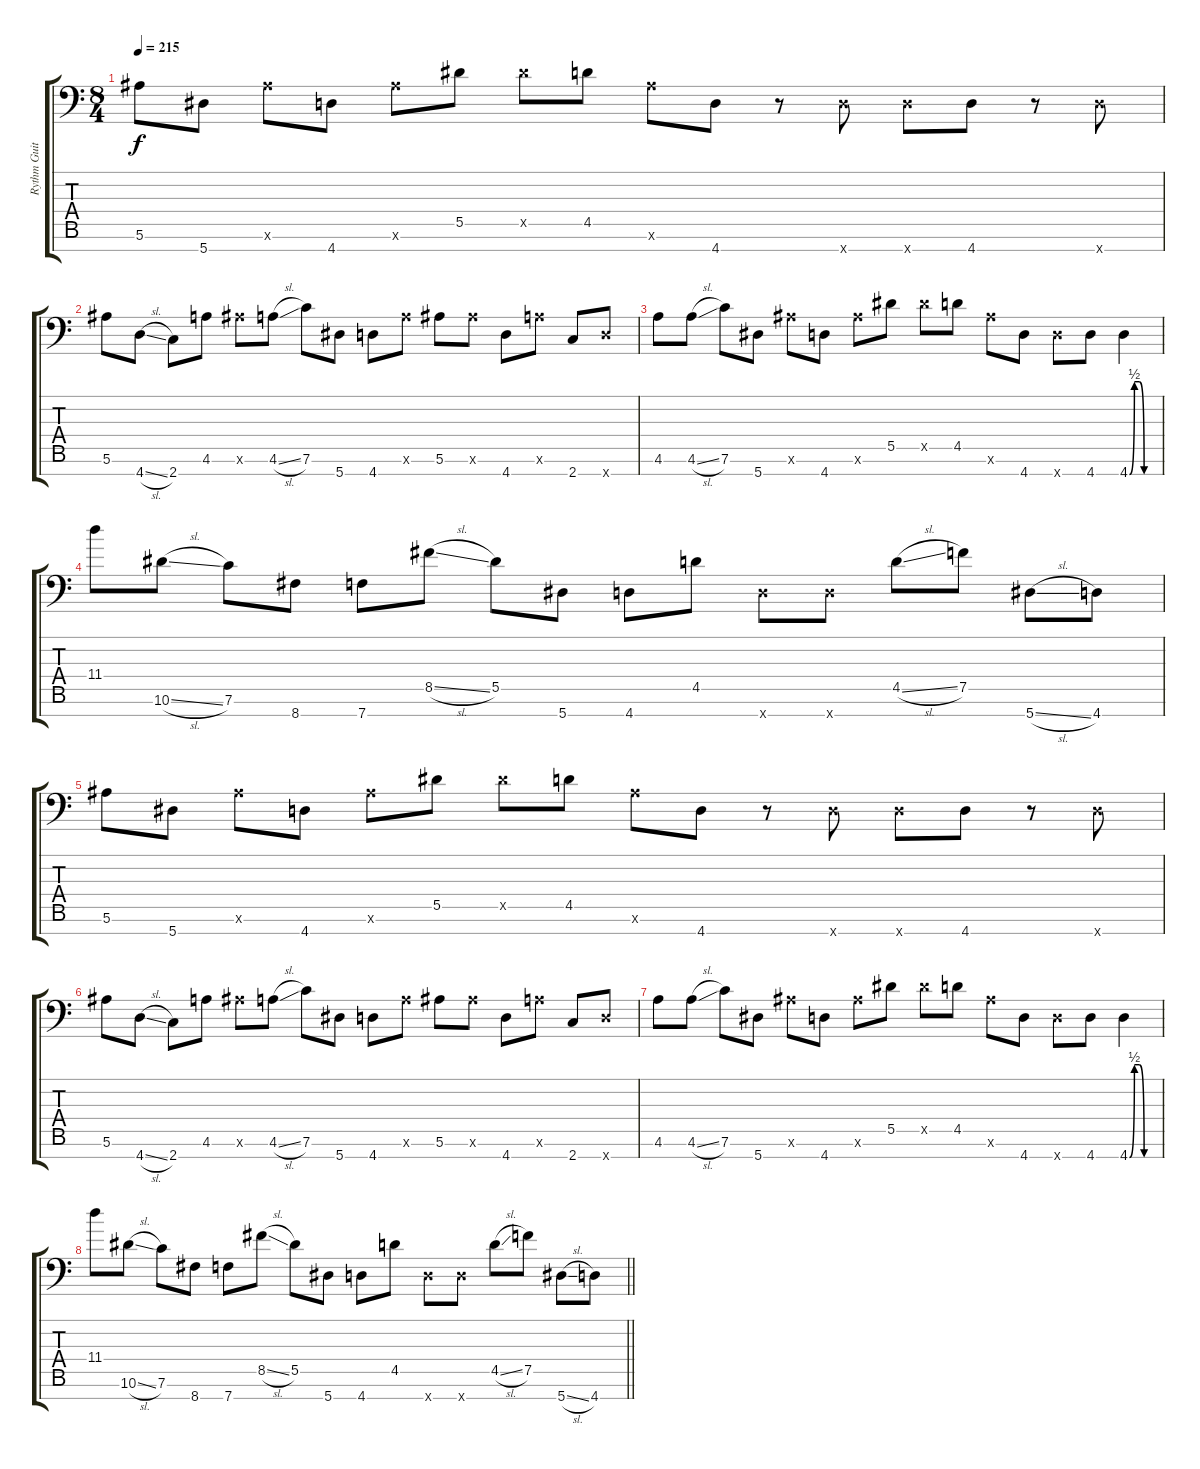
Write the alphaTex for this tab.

\track ("Rythm Guitar #2" "Rythm Guit") {instrument distortionguitar}
\staff {score tabs}
\tuning (Eb4 Bb3 F3 Eb3 Bb2 F2 Bb1) {hide}
\ts (8 4)
\section ("" "")
\tempo 215
\clef f4
\ks c
5.6.8{dy f} 5.7.8 5.6{x}.8 4.7.8 5.6{x}.8 5.5.8 5.5{x}.8 4.5.8 5.6{x}.8 4.7.8 r.8 4.7{x}.8 4.7{x}.8 4.7.8 r.8 4.7{x}.8 |
5.6.8 4.7{sl}.8 2.7.8 4.6.8 5.6{x}.8 4.6{sl}.8 7.6.8 5.7.8 4.7.8 4.6{x}.8 5.6.8 5.6{x}.8 4.7.8 4.6{x}.8 2.7.8 4.7{x}.8 |
4.6.8 4.6{sl}.8 7.6.8 5.7.8 5.6{x}.8 4.7.8 5.6{x}.8 5.5.8 5.5{x}.8 4.5.8 5.6{x}.8 4.7.8 4.7{x}.8 4.7.8 4.7{be (custom 0 0 10 2 20 2 30 0 60 0)}.4 |
11.4.8 10.6{sl}.8 7.6.8 8.7.8 7.7.8 8.5{sl}.8 5.5.8 5.7.8 4.7.8 4.5.8 4.7{x}.8 4.7{x}.8 4.5{sl}.8 7.5.8 5.7{sl}.8 4.7.8 |
5.6.8 5.7.8 5.6{x}.8 4.7.8 5.6{x}.8 5.5.8 5.5{x}.8 4.5.8 5.6{x}.8 4.7.8 r.8 4.7{x}.8 4.7{x}.8 4.7.8 r.8 4.7{x}.8 |
5.6.8 4.7{sl}.8 2.7.8 4.6.8 5.6{x}.8 4.6{sl}.8 7.6.8 5.7.8 4.7.8 4.6{x}.8 5.6.8 5.6{x}.8 4.7.8 4.6{x}.8 2.7.8 4.7{x}.8 |
4.6.8 4.6{sl}.8 7.6.8 5.7.8 5.6{x}.8 4.7.8 5.6{x}.8 5.5.8 5.5{x}.8 4.5.8 5.6{x}.8 4.7.8 4.7{x}.8 4.7.8 4.7{be (custom 0 0 10 2 20 2 30 0 60 0)}.4 |
\barLineRight lightlight
11.4.8 10.6{sl}.8 7.6.8 8.7.8 7.7.8 8.5{sl}.8 5.5.8 5.7.8 4.7.8 4.5.8 4.7{x}.8 4.7{x}.8 4.5{sl}.8 7.5.8 5.7{sl}.8 4.7.8
